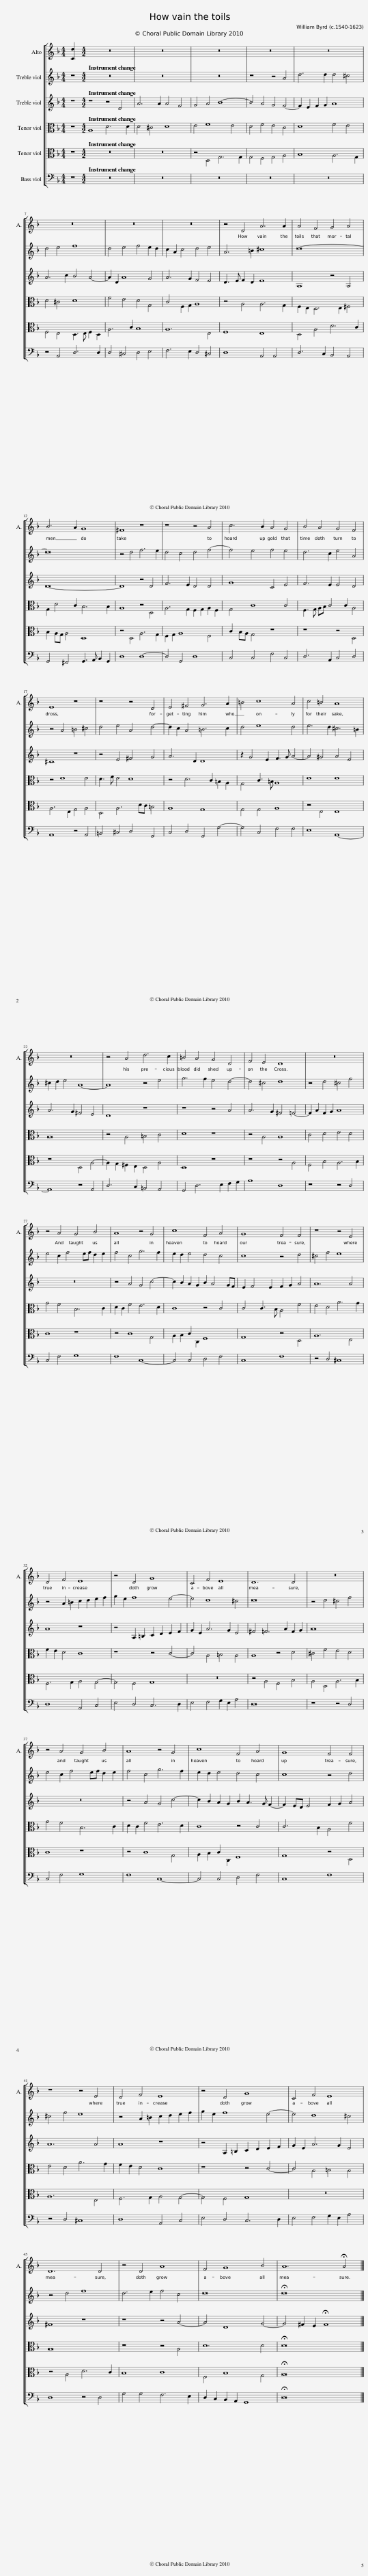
X:1
%%score [ 1 2 3 4 5 6 ]
L:1/8
M:4/4
I:linebreak $
K:F
V:1 treble
V:2 treble
V:3 treble
V:4 alto transpose=-12
V:5 alto transpose=-12
V:6 bass
V:1
 [Cd]2 |[M:4/2] z16 | z16 | z16 | z16 | %5
 z16 |$ z16 | z16 | z16 | z4 D4 A6 A2 | %10
 A4 F4 G4 A4 |$ B6 A2 G8 | ^F8 z8 | z8 z4 A4 | c6 B2 A4 G4 | %15
 B4 A4 G4 F4 |$ E8 z8 | z8 z4 D4 | E4 ^F4 G6 A2 | =B4 c8 A4 | %20
 c4 =B4 A8 |$ z16 | z4 A4 d6 c2 | =B4 A4 G4 D4 | F4 E4 D8 | %25
 z16 |$ z4 A4 G4 B4 | A8 z4 G4 | c8 F4 A4 | G8 F4 F4 | %30
 z8 z4 E4 |$ D4 F4 E8 | z4 D4 G8 | C4 F4 E8 | D12 D4 | %35
 z16 |$ z4 A4 G4 B4 | A8 z4 G4 | c8 F4 A4 | G8 F4 F4 |$ %40
 z8 z4 E4 | D4 F4 E8 | z4 D4 G8 | C4 F4 E8 |$ D12 D4 | %45
 z4 D4 A8 | F4 G8 B4 | A12 !fermata!A4 |] %48
V:2
 z2 |[M:4/2] z16 | z16 | z16 | z8 z4 A4 | %5
 d6 d2 d4 ^c4 |$ d4 e4 f8 | d4 e4 f4 e2 d2 | c2 A2 c4 d4 e4 | A6 =B2 ^c8 | %10
 d16- |$ d16 | z4 d4 f6 e2 | d4 c4 d4 f4- | f4 e4 f4 e4 | %15
 d6 c2 e4 A4 |$ z4 A4 =B4 ^c4 | d4 e4 A4 d4- | d2 c2 A4 =B6 c2 | d4 e8 d4 | %20
 e6 d2 ^c6 =B2 |$ ^c2 d2 e4 A8- | A8 z4 e4 | g6 f2 e4 d4- | d4 ^c4 d8 | %25
 z4 d4 ^c4 f4 |$ e4 c2 f4 ef d2 e2 | f4 c4 g6 f2 | e2 d2 e4 d4 c4 | c8 z4 d4 | %30
 ^c4 f4 e8 |$ z4 A2 =B2 c2 d2 e2 f2 | g2 e2 f8 e4- | e4 d8 ^c4 | d16 | %35
 z4 d4 ^c4 f4 |$ e4 c2 f4 ef d2 e2 | f4 c4 g6 f2 | e2 d2 e4 d4 c4 | c8 z4 d4 |$ %40
 ^c4 f4 e8 | z4 A2 =B2 c2 d2 e2 f2 | g2 e2 f8 e4- | e4 d8 ^c4 |$ z4 d4 f8 | %45
 d6 e2 f4 c4 | d16 | !fermata!d16 |] %48
V:3
 z2 |[M:4/2] z8 z4 D4 | A6 A2 A4 F4 | G4 A4 B8- | B4 A4 G4 F4- | %5
 F2 E2 F2 G2 A8 |$ A6 c2 B4 A4- | A2 D2 A8 G4 | A6 G2 F4 E4 | D3 E F2 D2 E8 | %10
 A,8 z4 A,4 |$ D16- | D8 z4 D4 | F6 E2 D4 D4 | G8 C4 E4 | %15
 F6 E2 E4 D4 |$ ^C8 z8 | z4 E4 ^F4 G4 | A6 D2 D8 | z2 G4 E2 F3 G A4- | %20
 A4 ^G4 A4 E4 |$ A6 G2 ^F4 E4 | D8 z8 | z8 z4 A4 | A6 G2 ^F4 =F4- | %25
 F2 A2 F2 G2 A8 |$ z16 | z4 A4 G4 c4- | c2 B2 A2 G2 B2 A4 GF | E2 F4 E2 F2 G2 A4 | %30
 A12 A4 |$ A8 z8 | z4 A,2 =B,2 C2 D2 E2 F2 | G2 E2 A6 G2 E4 | ^F4 =F6 A2 F2 G2 | %35
 A16 |$ z16 | z4 A4 G4 c4- | c2 B2 A2 G2 B2 A3 G F2- | F2 ED E4 F2 G2 A4 |$ %40
 A12 A4 | A8 z8 | z4 A,2 =B,2 C2 D2 E2 F2 | G2 E2 A6 G2 E4 |$ ^F8 z8 | %45
 z8 z4 A4- | A4 D8 G4- | G4 ^F2 E2 !fermata!F8 |] %48
V:4
 z2 |[M:4/2] A,8 D6 D2 | D4 ^C4 D8 | E4 F8 E4 | D4 F4 E4 C4 | %5
 D8 F4 E4 |$ D4 ^C4 D8 | F4 E4 D4 G,4 | C4 F,2 G,2 A,8 | z4 A,4 A,6 G,2 | %10
 F,2 E,2 D,6 E,2 ^F,4 |$ G,2 D4 C2 B,6 B,2 | A,8 z4 D,4 | A,6 G,2 F,2 G,2 A,2 F,2 | G,4 C8 C4 | %15
 F,3 G, A,B, C4 C2 A,4 |$ z4 E8 E4 | D3 F E4 D8 | z4 D6 C2 =B,2 A,2 | G,4 C3 =B, A,8 | %20
 E8 E8 |$ A,16 | z4 A,4 =B,4 C4 | D8 z8 | z4 A,4 A,8 | %25
 C4 D4 E4 D4 |$ G4 F4 B,6 C2 | D2 C2 F4 E6 D2 | C8 z4 C4 | C4 C3 B, A,4 F4 | %30
 E4 D4 A6 G2 |$ F2 E2 D4 C8 | z8 z4 C4- | C4 A,4 =B,4 A,4 | A,8 z4 D4 | %35
 ^C4 F4 E4 D4 |$ G4 F4 B,6 C2 | D2 C2 F4 E6 D2 | C8 z4 C4 | C6 B,2 A,4 F4 |$ %40
 E4 D4 A6 G2 | F2 E2 D4 C8 | z8 z4 C4- | C4 A,4 =B,4 A,4 |$ A,16 | %45
 z8 z4 A,4 | D12 D4 | !fermata!D16 |] %48
V:5
 z2 |[M:4/2] z16 | z16 | z4 D,4 G,6 G,2 | G,4 F,4 G,4 A,4 | %5
 B,8 A,6 G,2 |$ F,4 E,4 D,3 E, F,2 D,2 | A,6 C2 B,8 | A,12 E,4 | F,8 E,8 | %10
 D,4 A,4 D6 C2 |$ B,2 A,G, A,4 D,8 | z4 D,4 A,6 G,2 | F,2 G,2 A,8 F,4 | C2 B,A, G,4 z8 | %15
 z8 z4 D,4 |$ A,6 E,2 G,4 A,4 | D,4 A,6 DC =B,4 | A,8 G,8 | G,4 G,4 A,8 | %20
 z4 E,4 E,8 |$ z8 D,4 A,4- | A,2 G,2 ^F,2 E,2 D,4 A,4 | D,8 z8 | z8 z4 A,4 | %25
 F,4 B,4 A,6 B,2 |$ C8 z8 | z4 C8 G,4 | A,2 B,2 C2 C,2 F,8 | G,8 z4 D,4 | %30
 A,12 E,4 |$ F,6 G,2 A,4 G,4- | G,4 F,4 G,8 | z16 | z4 A,4 F,4 B,4 | %35
 A,4 D,4 A,6 B,2 |$ C8 z8 | z4 C8 G,4 | A,2 B,2 C2 C,2 F,8 | G,8 z4 D,4 |$ %40
 A,12 E,4 | F,6 G,2 A,4 G,4- | G,4 F,4 G,8 | z16 |$ z4 A,4 D6 C2 | %45
 B,8 C8 | F,4 B,8 G,4 | !fermata!A,16 |] %48
V:6
 z2 |[M:4/2] z16 | z16 | z16 | z16 | %5
 z16 |$ z4 A,,4 D,6 D,2 | D,4 ^C,4 D,4 E,4 | F,6 E,2 D,4 ^C,4 | D,8 A,,4 A,,4 | %10
 D,6 C,2 B,,4 A,,4 |$ G,,4 ^F,,4 G,,3 A,, B,,2 G,,2 | D,8 D,8- | D,4 G,,4 D,8 | C,4 C,4 F,4 C,4 | %15
 D,6 A,,2 C,4 D,4 |$ A,,8 z4 A,,4 | =B,,4 ^C,4 D,4 G,,4 | C,4 D,4 G,,4 G,4- | G,4 C,4 F,4 F,4 | %20
 E,8 A,,8- |$ A,,8 z4 A,,4 | D,6 C,2 =B,,4 A,,4 | G,,4 D,6 E,2 F,2 G,2 | A,8 D,8 | %25
 z8 z4 D,4 |$ C,4 F,4 G,8 | F,8 C,8- | C,4 C,4 D,4 F,4 | C,8 F,8 | %30
 z4 D,4 ^C,8 |$ D,8 A,,4 C,4 | E,4 D,4 C,6 D,2 | E,4 F,4 G,2 E,2 A,4 | D,16 | %35
 z8 z4 D,4 |$ C,4 F,4 G,8 | F,8 C,8- | C,4 C,4 D,4 F,4 | C,8 F,8 |$ %40
 z4 D,4 ^C,8 | D,8 A,,4 C,4 | E,4 D,4 C,6 D,2 | E,4 F,4 G,2 E,2 A,4 |$ D,8 z4 D,4 | %45
 G,4 G,4 F,6 E,2 | D,2 C,2 B,,2 A,,2 G,,8 | !fermata!D,16 |] %48
